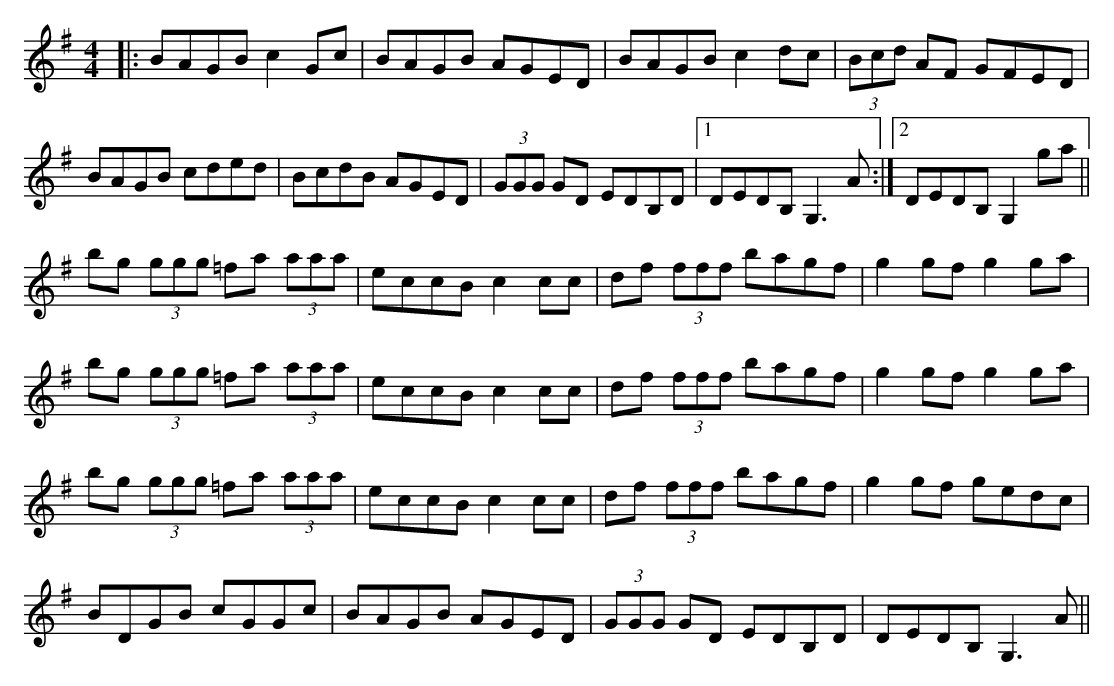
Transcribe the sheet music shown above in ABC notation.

X:1
M:4/4
K:G
|:BAGB c2Gc|BAGB AGED|BAGBc2dc|(3Bcd AF GFED|
BAGB cded|BcdB AGED|(3GGG GD EDB,D|1 DEDB, G,3 A:|2 DEDB, G,2ga||
bg (3ggg =fa (3aaa|eccB c2cc|df (3fff bagf|g2gf g2ga|
bg (3ggg =fa (3aaa|eccB c2cc|df (3fff bagf|g2gf g2ga|
bg (3ggg =fa (3aaa|eccB c2cc|df (3fff bagf|g2gf gedc|
BDGB cGGc|BAGB AGED|(3GGG GD EDB,D|DEDB, G,3A||
